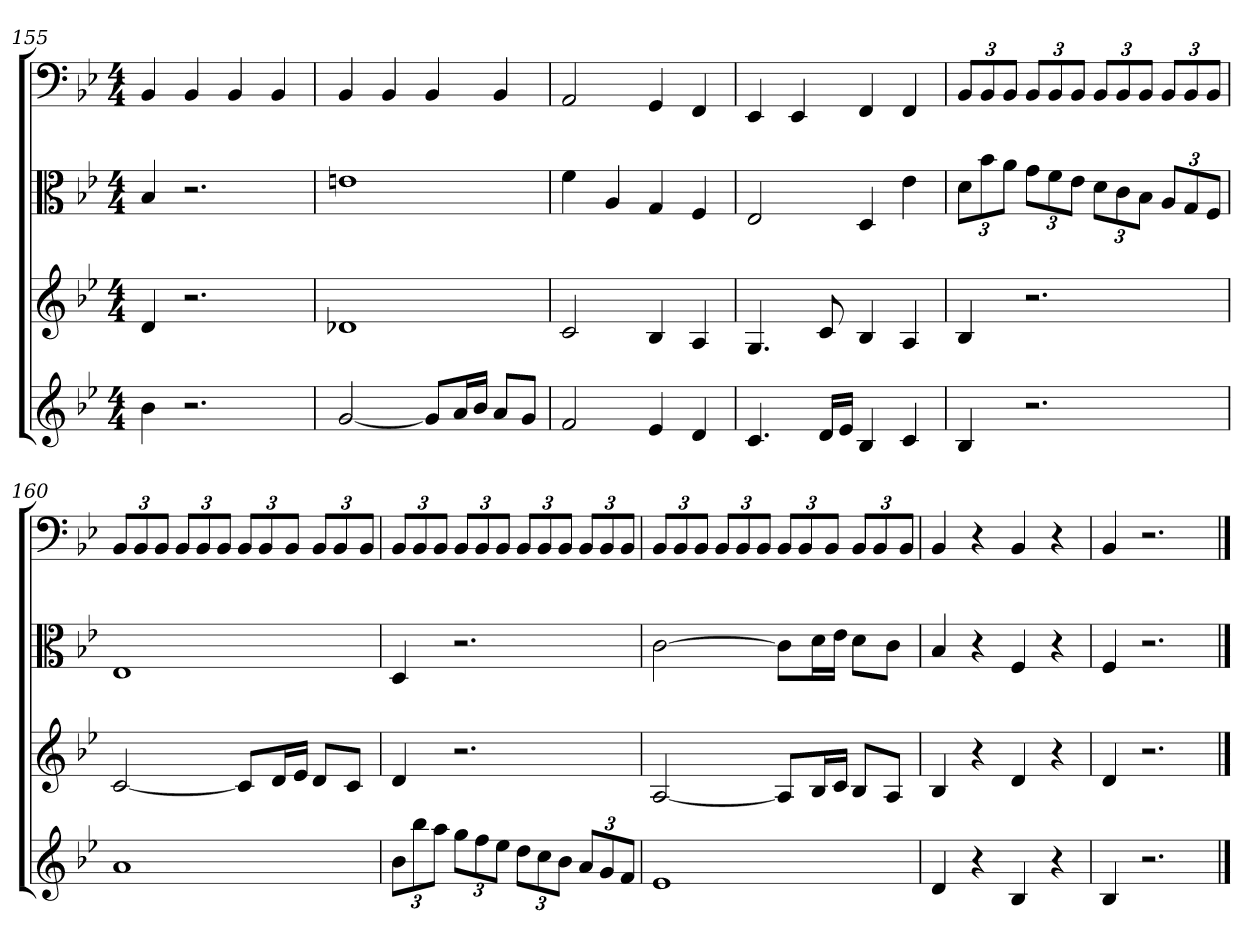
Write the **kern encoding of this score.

**kern	**kern	**kern	**kern
*part4	*part3	*part2	*part1
*staff4	*staff3	*staff2	*staff1
*	*	*clefC3	*clefF4
*k[b-e-]	*k[b-e-]	*k[b-e-]	*k[b-e-]
*B-:	*B-:	*B-:	*B-:
*M4/4	*M4/4	*M4/4	*M4/4
=155	=155	=155	=155
4b-	4d	4B-	4BB-
2.r	2.r	2.r	4BB-
.	.	.	4BB-
.	.	.	4BB-
=156	=156	=156	=156
[2g	1d-X	1en	4BB-
.	.	.	4BB-
8gL]	.	.	4BB-
16aL	.	.	.
16b-JJ	.	.	.
8aL	.	.	4BB-
8gJ	.	.	.
=157	=157	=157	=157
2f	2c	4f	2AA
.	.	4A	.
4e-	4B-	4G	4GG
4d	4A	4F	4FF
=158	=158	=158	=158
4.c	4.G	2E-	4EE-
.	.	.	4EE-
16dLL	8c	.	.
16e-JJ	.	.	.
4B-	4B-	4D	4FF
4c	4A	4e-	4FF
=159	=159	=159	=159
4B-	4B-	12d\L	12BB-/L
.	.	12b-\	12BB-/
.	.	12a\J	12BB-/J
2.r	2.r	12g\L	12BB-/L
.	.	12f\	12BB-/
.	.	12e-\J	12BB-/J
.	.	12d\L	12BB-/L
.	.	12c\	12BB-/
.	.	12B-\J	12BB-/J
.	.	12A/L	12BB-/L
.	.	12G/	12BB-/
.	.	12F/J	12BB-/J
=160	=160	=160	=160
1a	[2c	1E-	12BB-/L
.	.	.	12BB-/
.	.	.	12BB-/J
.	.	.	12BB-/L
.	.	.	12BB-/
.	.	.	12BB-/J
.	8cL]	.	12BB-/L
.	.	.	12BB-/
.	16dL	.	.
.	.	.	12BB-/J
.	16e-JJ	.	.
.	8dL	.	12BB-/L
.	.	.	12BB-/
.	8cJ	.	.
.	.	.	12BB-/J
=161	=161	=161	=161
12b-L	4d	4D	12BB-/L
12bb-	.	.	12BB-/
12aaJ	.	.	12BB-/J
12ggL	2.r	2.r	12BB-/L
12ff	.	.	12BB-/
12ee-J	.	.	12BB-/J
12ddL	.	.	12BB-/L
12cc	.	.	12BB-/
12b-J	.	.	12BB-/J
12aL	.	.	12BB-/L
12g	.	.	12BB-/
12fJ	.	.	12BB-/J
=162	=162	=162	=162
1e-	[2A	[2c	12BB-/L
.	.	.	12BB-/
.	.	.	12BB-/J
.	.	.	12BB-/L
.	.	.	12BB-/
.	.	.	12BB-/J
.	8AL]	8c\L]	12BB-/L
.	.	.	12BB-/
.	16B-L	16d\L	.
.	.	.	12BB-/J
.	16cJJ	16e-\JJ	.
.	8B-L	8d\L	12BB-/L
.	.	.	12BB-/
.	8AJ	8c\J	.
.	.	.	12BB-/J
=163	=163	=163	=163
4d	4B-	4B-	4BB-
4r	4r	4r	4r
4B-	4d	4F	4BB-
4r	4r	4r	4r
=164	=164	=164	=164
4B-	4d	4F	4BB-
2.r	2.r	2.r	2.r
==	==	==	==
*-	*-	*-	*-
